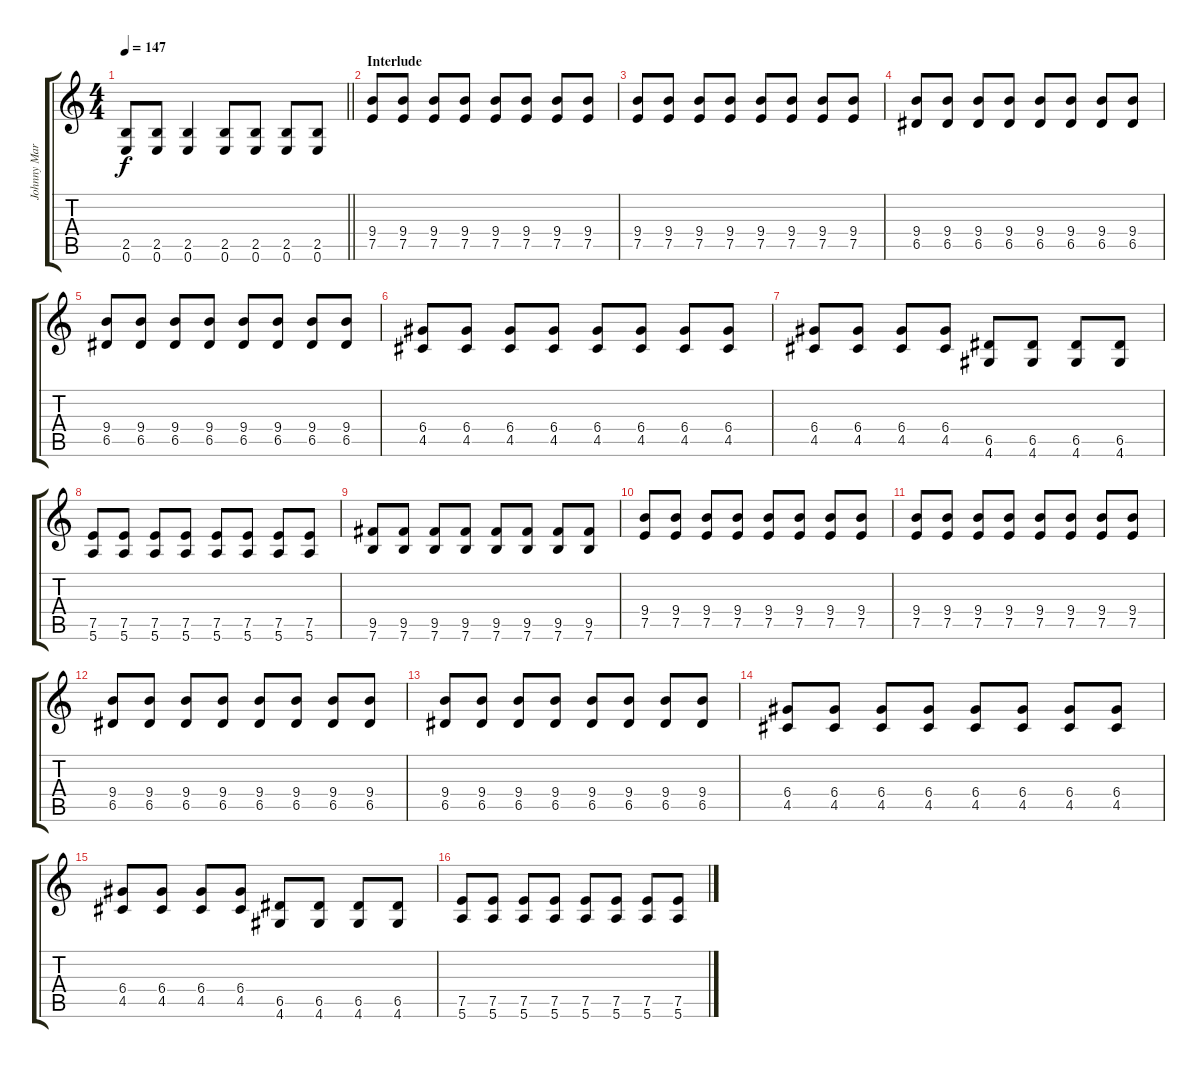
\track ("Johnny Marr (Rhythm)" "Johnny Mar") {instrument overdrivenguitar}
\staff {score tabs}
\tuning (E4 B3 G3 D3 A2 E2) {hide}
\ts (4 4)
\tempo 147
\clef g2
\barLineRight lightlight
\ks c
(2.5{t} 0.6{t}).8{dy f} (2.5 0.6).8 (2.5 0.6).4 (2.5 0.6).8 (2.5 0.6).8 (2.5 0.6).8 (2.5 0.6).8 |
\section ("" "Interlude")
(9.4 7.5).8 (9.4 7.5).8 (9.4 7.5).8 (9.4 7.5).8 (9.4 7.5).8 (9.4 7.5).8 (9.4 7.5).8 (9.4 7.5).8 |
(9.4 7.5).8 (9.4 7.5).8 (9.4 7.5).8 (9.4 7.5).8 (9.4 7.5).8 (9.4 7.5).8 (9.4 7.5).8 (9.4 7.5).8 |
(9.4 6.5).8 (9.4 6.5).8 (9.4 6.5).8 (9.4 6.5).8 (9.4 6.5).8 (9.4 6.5).8 (9.4 6.5).8 (9.4 6.5).8 |
(9.4 6.5).8 (9.4 6.5).8 (9.4 6.5).8 (9.4 6.5).8 (9.4 6.5).8 (9.4 6.5).8 (9.4 6.5).8 (9.4 6.5).8 |
(6.4 4.5).8 (6.4 4.5).8 (6.4 4.5).8 (6.4 4.5).8 (6.4 4.5).8 (6.4 4.5).8 (6.4 4.5).8 (6.4 4.5).8 |
(6.4 4.5).8 (6.4 4.5).8 (6.4 4.5).8 (6.4 4.5).8 (6.5 4.6).8 (6.5 4.6).8 (6.5 4.6).8 (6.5 4.6).8 |
(7.5 5.6).8 (7.5 5.6).8 (7.5 5.6).8 (7.5 5.6).8 (7.5 5.6).8 (7.5 5.6).8 (7.5 5.6).8 (7.5 5.6).8 |
(9.5 7.6).8 (9.5 7.6).8 (9.5 7.6).8 (9.5 7.6).8 (9.5 7.6).8 (9.5 7.6).8 (9.5 7.6).8 (9.5 7.6).8 |
(9.4 7.5).8 (9.4 7.5).8 (9.4 7.5).8 (9.4 7.5).8 (9.4 7.5).8 (9.4 7.5).8 (9.4 7.5).8 (9.4 7.5).8 |
(9.4 7.5).8 (9.4 7.5).8 (9.4 7.5).8 (9.4 7.5).8 (9.4 7.5).8 (9.4 7.5).8 (9.4 7.5).8 (9.4 7.5).8 |
(9.4 6.5).8 (9.4 6.5).8 (9.4 6.5).8 (9.4 6.5).8 (9.4 6.5).8 (9.4 6.5).8 (9.4 6.5).8 (9.4 6.5).8 |
(9.4 6.5).8 (9.4 6.5).8 (9.4 6.5).8 (9.4 6.5).8 (9.4 6.5).8 (9.4 6.5).8 (9.4 6.5).8 (9.4 6.5).8 |
(6.4 4.5).8 (6.4 4.5).8 (6.4 4.5).8 (6.4 4.5).8 (6.4 4.5).8 (6.4 4.5).8 (6.4 4.5).8 (6.4 4.5).8 |
(6.4 4.5).8 (6.4 4.5).8 (6.4 4.5).8 (6.4 4.5).8 (6.5 4.6).8 (6.5 4.6).8 (6.5 4.6).8 (6.5 4.6).8 |
(7.5 5.6).8 (7.5 5.6).8 (7.5 5.6).8 (7.5 5.6).8 (7.5 5.6).8 (7.5 5.6).8 (7.5 5.6).8 (7.5 5.6).8
